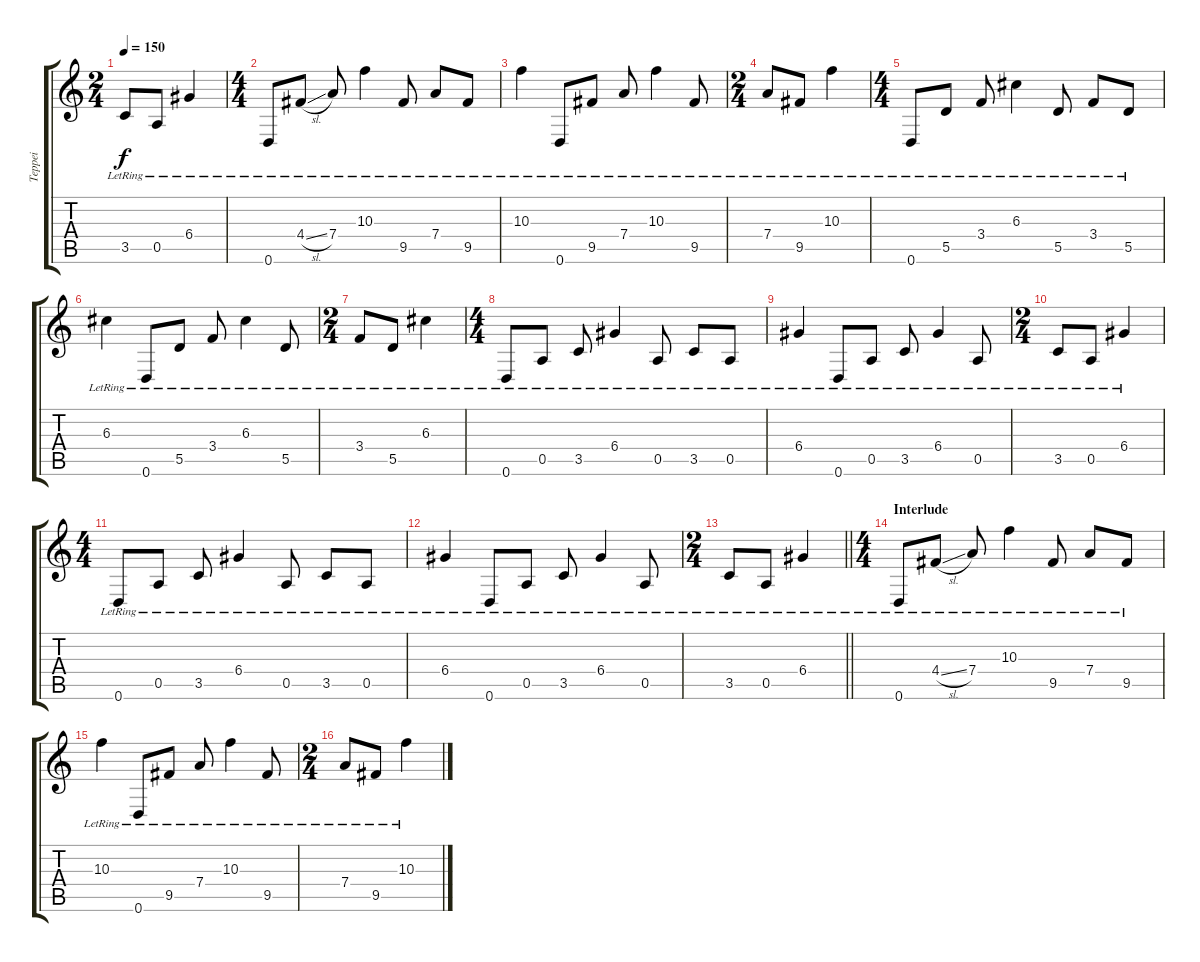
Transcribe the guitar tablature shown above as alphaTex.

\track ("Teppei" "Teppei") {instrument acousticguitarsteel}
\staff {score tabs}
\tuning (E4 B3 G3 D3 A2 D2) {hide}
\ts (2 4)
\tempo 150
\clef g2
\ks c
3.5{lr}.8{dy f} 0.5{lr}.8 6.4{lr}.4 |
\ts (4 4)
0.6{lr}.8 4.4{sl lr}.8 7.4{lr}.8 10.3{lr}.4 9.5{lr}.8 7.4{lr}.8 9.5{lr}.8 |
10.3{lr}.4 0.6{lr}.8 9.5{lr}.8 7.4{lr}.8 10.3{lr}.4 9.5{lr}.8 |
\ts (2 4)
7.4{lr}.8 9.5{lr}.8 10.3{lr}.4 |
\ts (4 4)
0.6{lr}.8 5.5{lr}.8 3.4{lr}.8 6.3{lr}.4 5.5{lr}.8 3.4{lr}.8 5.5{lr}.8 |
6.3{lr}.4 0.6{lr}.8 5.5{lr}.8 3.4{lr}.8 6.3{lr}.4 5.5{lr}.8 |
\ts (2 4)
3.4{lr}.8 5.5{lr}.8 6.3{lr}.4 |
\ts (4 4)
0.6{lr}.8 0.5{lr}.8 3.5{lr}.8 6.4{lr}.4 0.5{lr}.8 3.5{lr}.8 0.5{lr}.8 |
6.4{lr}.4 0.6{lr}.8 0.5{lr}.8 3.5{lr}.8 6.4{lr}.4 0.5{lr}.8 |
\ts (2 4)
3.5{lr}.8 0.5{lr}.8 6.4{lr}.4 |
\ts (4 4)
0.6{lr}.8 0.5{lr}.8 3.5{lr}.8 6.4{lr}.4 0.5{lr}.8 3.5{lr}.8 0.5{lr}.8 |
6.4{lr}.4 0.6{lr}.8 0.5{lr}.8 3.5{lr}.8 6.4{lr}.4 0.5{lr}.8 |
\ts (2 4)
\barLineRight lightlight
3.5{lr}.8 0.5{lr}.8 6.4{lr}.4 |
\ts (4 4)
\section ("" "Interlude")
0.6{lr}.8 4.4{sl lr}.8 7.4{lr}.8 10.3{lr}.4 9.5{lr}.8 7.4{lr}.8 9.5{lr}.8 |
10.3{lr}.4 0.6{lr}.8 9.5{lr}.8 7.4{lr}.8 10.3{lr}.4 9.5{lr}.8 |
\ts (2 4)
7.4{lr}.8 9.5{lr}.8 10.3{lr}.4
